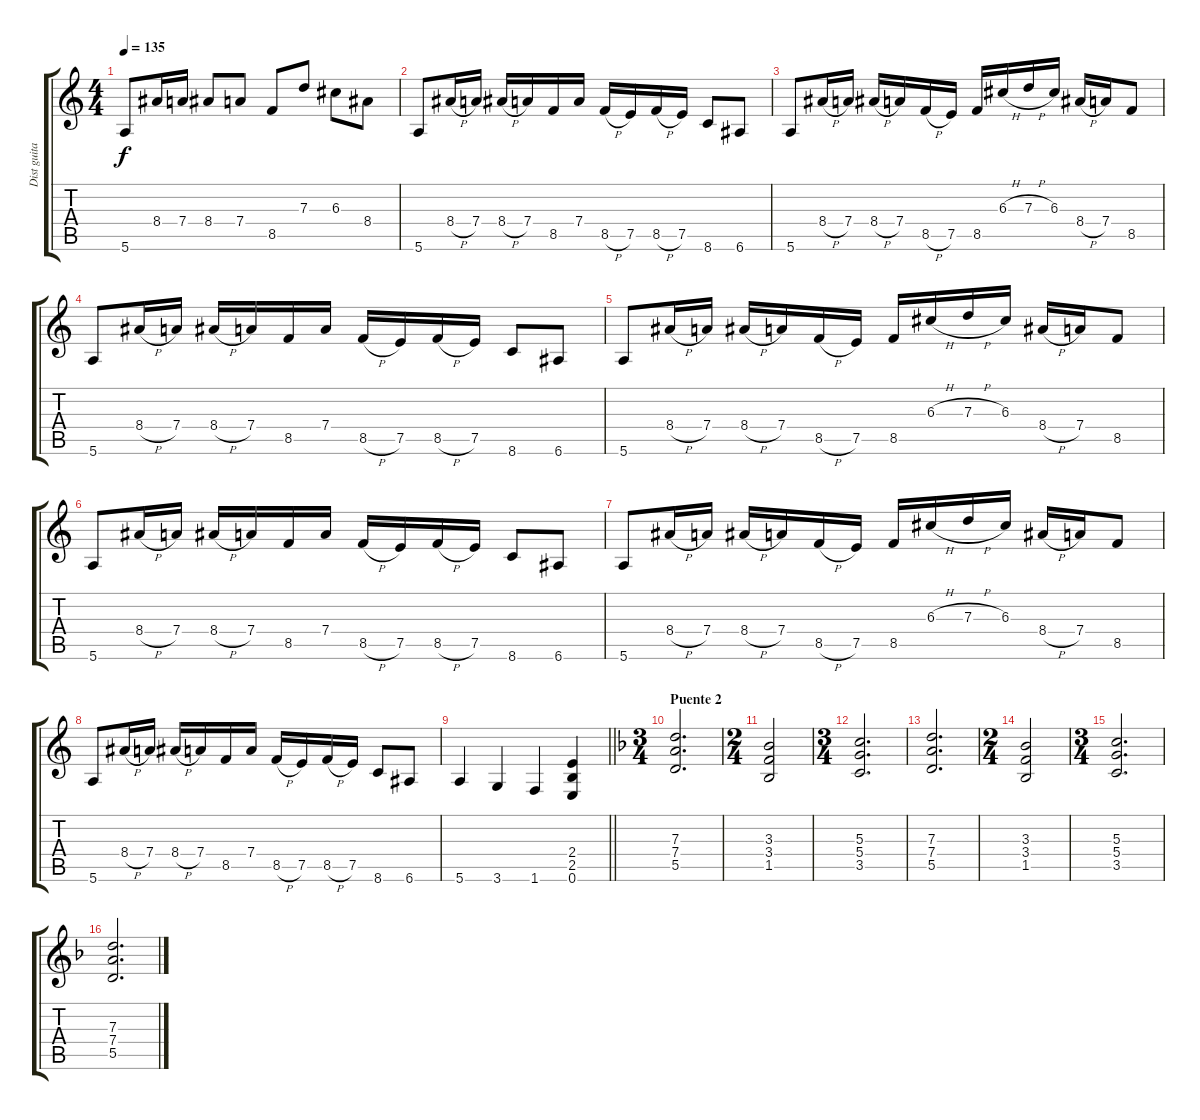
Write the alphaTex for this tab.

\track ("Dist guitar" "Dist guita") {instrument distortionguitar}
\staff {score tabs}
\tuning (E4 B3 G3 D3 A2 E2) {hide}
\ts (4 4)
\tempo 135
\clef g2
\ks aminor
5.6.8{dy f} 8.4.16 7.4.16 8.4.8 7.4.8 8.5.8 7.3.8 6.3.8 8.4.8 |
5.6.8 8.4{h}.16 7.4.16 8.4{h}.16 7.4.16 8.5.16 7.4.16 8.5{h}.16 7.5.16 8.5{h}.16 7.5.16 8.6.8 6.6.8 |
5.6.8 8.4{h}.16 7.4.16 8.4{h}.16 7.4.16 8.5{h}.16 7.5.16 8.5.16 6.3{h}.16 7.3{h}.16 6.3.16 8.4{h}.16 7.4.16 8.5.8 |
5.6.8 8.4{h}.16 7.4.16 8.4{h}.16 7.4.16 8.5.16 7.4.16 8.5{h}.16 7.5.16 8.5{h}.16 7.5.16 8.6.8 6.6.8 |
5.6.8 8.4{h}.16 7.4.16 8.4{h}.16 7.4.16 8.5{h}.16 7.5.16 8.5.16 6.3{h}.16 7.3{h}.16 6.3.16 8.4{h}.16 7.4.16 8.5.8 |
5.6.8 8.4{h}.16 7.4.16 8.4{h}.16 7.4.16 8.5.16 7.4.16 8.5{h}.16 7.5.16 8.5{h}.16 7.5.16 8.6.8 6.6.8 |
5.6.8 8.4{h}.16 7.4.16 8.4{h}.16 7.4.16 8.5{h}.16 7.5.16 8.5.16 6.3{h}.16 7.3{h}.16 6.3.16 8.4{h}.16 7.4.16 8.5.8 |
5.6.8 8.4{h}.16 7.4.16 8.4{h}.16 7.4.16 8.5.16 7.4.16 8.5{h}.16 7.5.16 8.5{h}.16 7.5.16 8.6.8 6.6.8 |
\barLineRight lightlight
5.6.4 3.6.4 1.6.4 (2.4 2.5 0.6).4 |
\ts (3 4)
\section ("" "Puente 2")
\ks dminor
(7.3 7.4 5.5).2{d} |
\ts (2 4)
(3.3 3.4 1.5).2 |
\ts (3 4)
(5.3 5.4 3.5).2{d} |
(7.3 7.4 5.5).2{d} |
\ts (2 4)
(3.3 3.4 1.5).2 |
\ts (3 4)
(5.3 5.4 3.5).2{d} |
(7.3 7.4 5.5).2{d}
